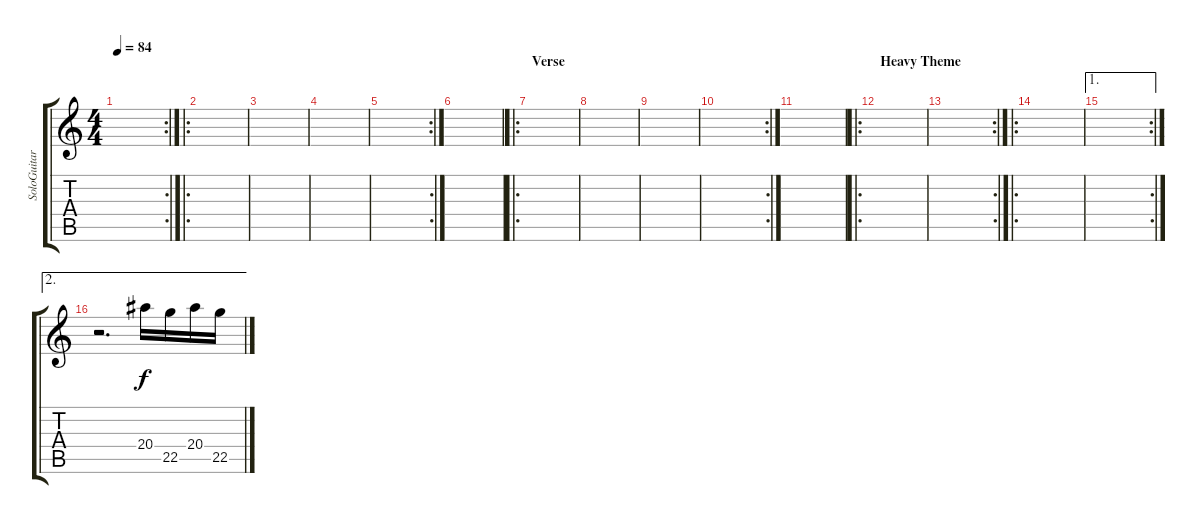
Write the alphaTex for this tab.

\track ("SoloGuitar" "SoloGuitar") {instrument distortionguitar}
\staff {score tabs}
\tuning (E4 B3 G3 D3 A2 E2) {hide}
\rc 2
\ts (4 4)
\tempo 84
\clef g2
\ks c
|
\ro
|
|
|
\rc 2
|
|
\ro
\section ("" "Verse")
|
|
|
\rc 2
|
|
\ro
\section ("" "Heavy Theme")
|
\rc 2
|
\ro
|
\ae 1
\rc 2
|
\ae 2
r.2{d volume 16 instrument distortionguitar} 20.4.16 22.5.16 20.4.16 22.5.16
